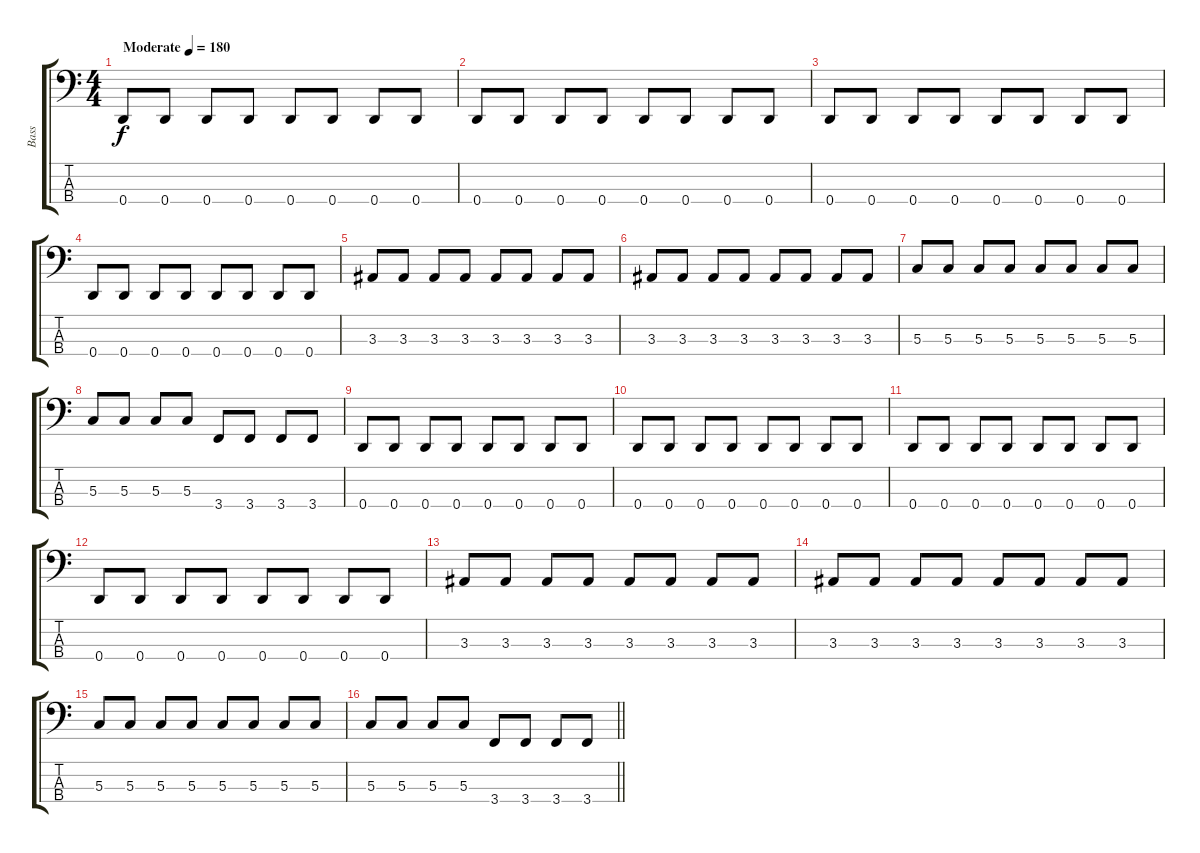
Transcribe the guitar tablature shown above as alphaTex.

\track ("Bass" "Bass") {instrument electricbassfinger}
\staff {score tabs}
\tuning (F2 C2 G1 D1) {hide}
\ts (4 4)
\tempo (180 "Moderate")
\clef f4
\ks c
0.4.8{dy f instrument electricbassfinger} 0.4.8 0.4.8 0.4.8 0.4.8 0.4.8 0.4.8 0.4.8 |
0.4.8 0.4.8 0.4.8 0.4.8 0.4.8 0.4.8 0.4.8 0.4.8 |
0.4.8 0.4.8 0.4.8 0.4.8 0.4.8 0.4.8 0.4.8 0.4.8 |
0.4.8 0.4.8 0.4.8 0.4.8 0.4.8 0.4.8 0.4.8 0.4.8 |
3.3.8 3.3.8 3.3.8 3.3.8 3.3.8 3.3.8 3.3.8 3.3.8 |
3.3.8 3.3.8 3.3.8 3.3.8 3.3.8 3.3.8 3.3.8 3.3.8 |
5.3.8 5.3.8 5.3.8 5.3.8 5.3.8 5.3.8 5.3.8 5.3.8 |
5.3.8 5.3.8 5.3.8 5.3.8 3.4.8 3.4.8 3.4.8 3.4.8 |
0.4.8 0.4.8 0.4.8 0.4.8 0.4.8 0.4.8 0.4.8 0.4.8 |
0.4.8 0.4.8 0.4.8 0.4.8 0.4.8 0.4.8 0.4.8 0.4.8 |
0.4.8 0.4.8 0.4.8 0.4.8 0.4.8 0.4.8 0.4.8 0.4.8 |
0.4.8 0.4.8 0.4.8 0.4.8 0.4.8 0.4.8 0.4.8 0.4.8 |
3.3.8 3.3.8 3.3.8 3.3.8 3.3.8 3.3.8 3.3.8 3.3.8 |
3.3.8 3.3.8 3.3.8 3.3.8 3.3.8 3.3.8 3.3.8 3.3.8 |
5.3.8 5.3.8 5.3.8 5.3.8 5.3.8 5.3.8 5.3.8 5.3.8 |
\barLineRight lightlight
5.3.8 5.3.8 5.3.8 5.3.8 3.4.8 3.4.8 3.4.8 3.4.8
